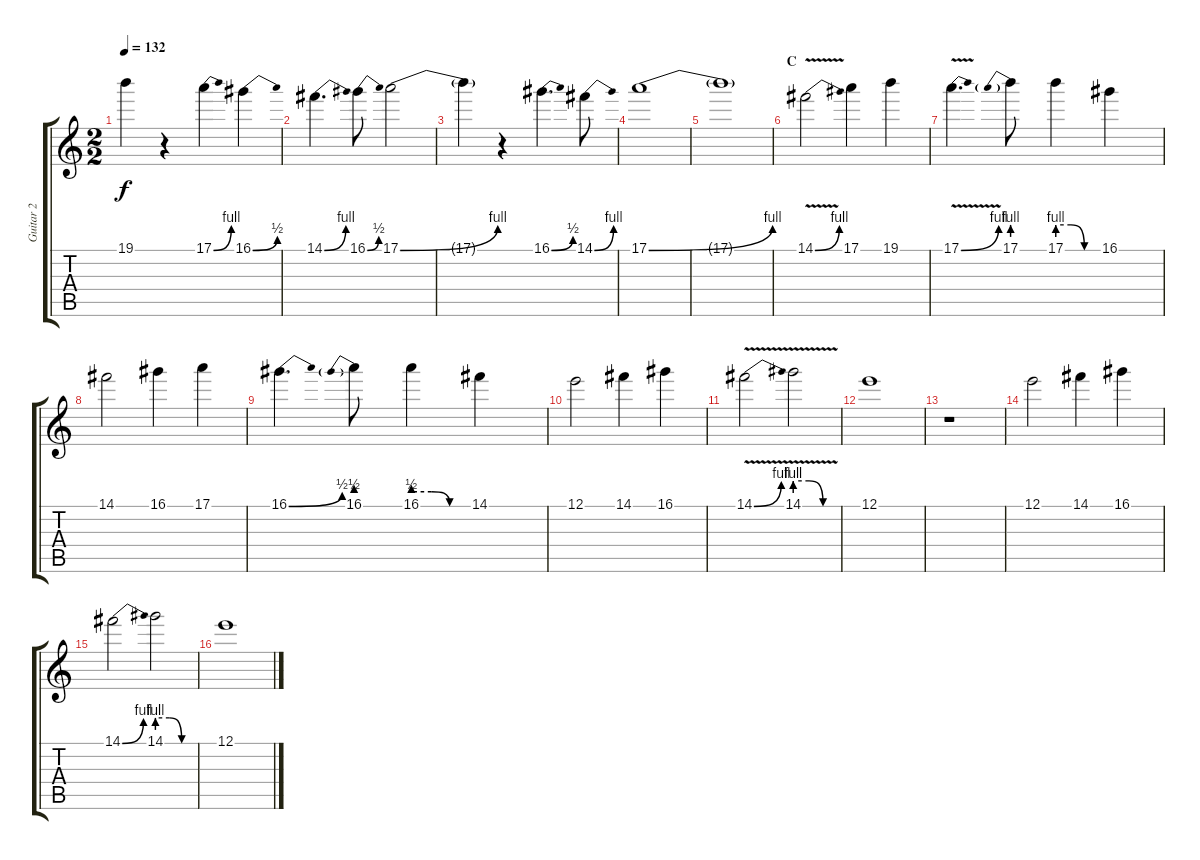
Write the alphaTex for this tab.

\track ("Guitar 2" "Guitar 2") {instrument distortionguitar}
\staff {score tabs}
\tuning (E4 B3 G3 D3 A2 E2) {hide}
\ts (2 2)
\tempo 132
\clef g2
\ks c
19.1{t}.4{dy f} r.4 17.1{be (bend 0 0 60 4)}.4 16.1{be (bend 0 0 60 2)}.4 |
14.1{be (bend 0 0 60 4)}.4{d} 16.1{be (bend 0 0 60 2)}.8 17.1{be (bend 0 0 60 4)}.2 |
17.1{t}.4 r.4 16.1{be (bend 0 0 60 2)}.4{d} 14.1{be (bend 0 0 60 4)}.8 |
17.1{be (bend 0 0 60 4)}.1 |
17.1{t}.1 |
\section ("" "C")
14.1{be (bend 0 0 60 4) v}.2 17.1.4 19.1.4 |
17.1{be (bend 0 0 60 4) v}.4{d} 17.1{be (prebend 0 4 60 4)}.8 17.1{be (custom 0 4 20 4 40 0 60 0)}.4 16.1.4 |
14.1.2 16.1.4 17.1.4 |
16.1{be (bend 0 0 60 2)}.4{d} 16.1{be (prebend 0 2 60 2)}.8 16.1{be (custom 0 2 20 2 40 0 60 0)}.4 14.1.4 |
12.1.2 14.1.4 16.1.4 |
14.1{be (bend 0 0 60 4) v}.2 14.1{be (custom 0 4 20 4 40 0 60 0) v}.2 |
12.1.1 |
r.1 |
12.1.2 14.1.4 16.1.4 |
14.1{be (bend 0 0 60 4)}.2 14.1{be (custom 0 4 20 4 40 0 60 0)}.2 |
12.1.1
